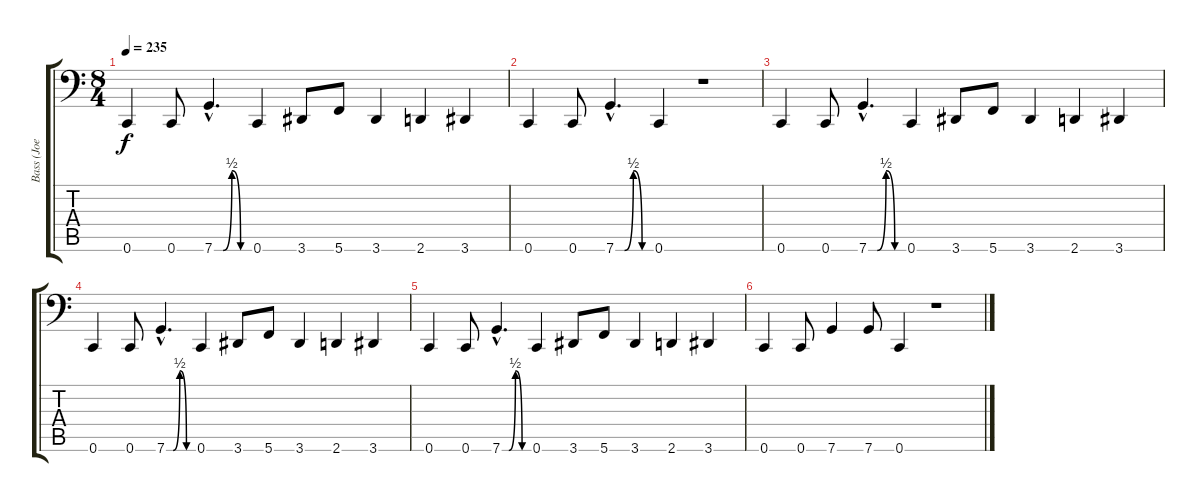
\track ("Bass (Joe P.)" "Bass (Joe ") {instrument electricbasspick}
\staff {score tabs}
\tuning (D3 A2 F2 C2 G1 C1) {hide}
\ts (8 4)
\tempo 235
\clef f4
\ks c
0.6.4{dy f} 0.6.8 7.6{be (custom 0 0 15 0 30 2 45 0 60 0) hac}.4{d} 0.6.4 3.6.8 5.6.8 3.6.4 2.6.4 3.6.4 |
0.6.4 0.6.8 7.6{be (custom 0 0 15 0 30 2 45 0 60 0) hac}.4{d} 0.6.4 r.1 |
0.6.4 0.6.8 7.6{be (custom 0 0 15 0 30 2 45 0 60 0) hac}.4{d} 0.6.4 3.6.8 5.6.8 3.6.4 2.6.4 3.6.4 |
0.6.4 0.6.8 7.6{be (custom 0 0 15 0 30 2 45 0 60 0) hac}.4{d} 0.6.4 3.6.8 5.6.8 3.6.4 2.6.4 3.6.4 |
0.6.4 0.6.8 7.6{be (custom 0 0 15 0 30 2 45 0 60 0) hac}.4{d} 0.6.4 3.6.8 5.6.8 3.6.4 2.6.4 3.6.4 |
0.6.4 0.6.8 7.6.4 7.6.8 0.6.4 r.1
